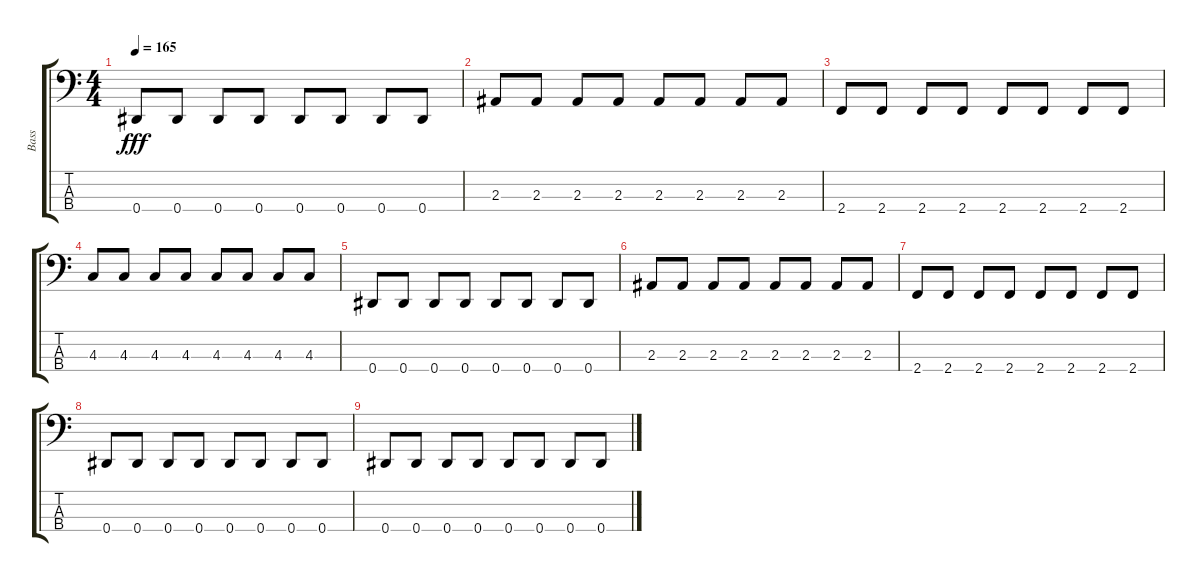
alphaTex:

\track ("Bass" "Bass") {instrument electricbassfinger}
\staff {score tabs}
\tuning (Gb2 Db2 Ab1 Eb1) {hide}
\ts (4 4)
\tempo 165
\clef f4
\ks c
0.4.8{dy fff} 0.4.8 0.4.8 0.4.8 0.4.8 0.4.8 0.4.8 0.4.8 |
2.3.8 2.3.8 2.3.8 2.3.8 2.3.8 2.3.8 2.3.8 2.3.8 |
2.4.8 2.4.8 2.4.8 2.4.8 2.4.8 2.4.8 2.4.8 2.4.8 |
4.3.8 4.3.8 4.3.8 4.3.8 4.3.8 4.3.8 4.3.8 4.3.8 |
0.4.8 0.4.8 0.4.8 0.4.8 0.4.8 0.4.8 0.4.8 0.4.8 |
2.3.8 2.3.8 2.3.8 2.3.8 2.3.8 2.3.8 2.3.8 2.3.8 |
2.4.8 2.4.8 2.4.8 2.4.8 2.4.8 2.4.8 2.4.8 2.4.8 |
0.4.8 0.4.8 0.4.8 0.4.8 0.4.8 0.4.8 0.4.8 0.4.8 |
0.4.8 0.4.8 0.4.8 0.4.8 0.4.8 0.4.8 0.4.8 0.4.8
